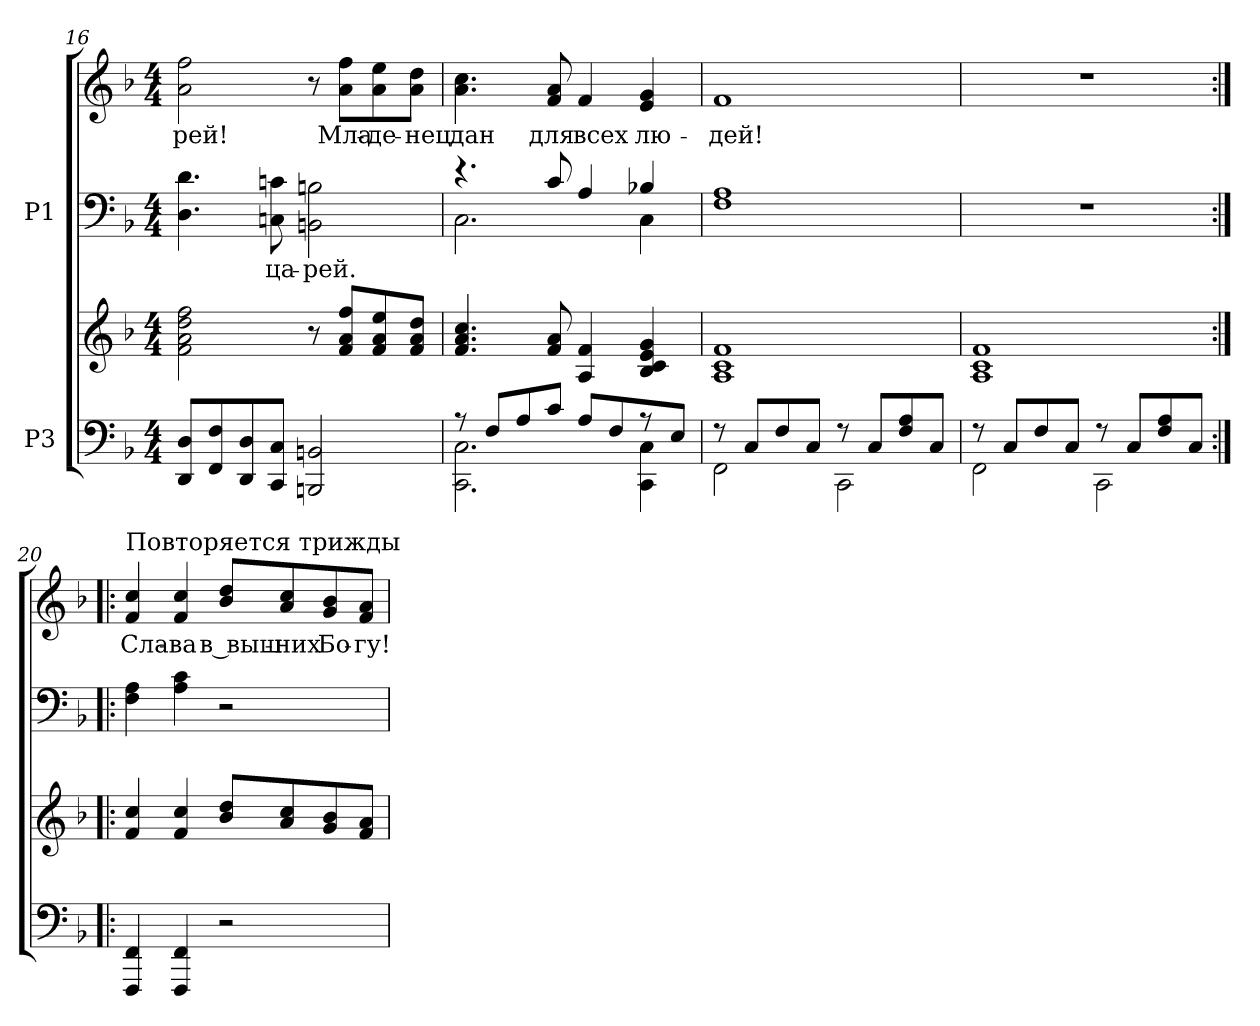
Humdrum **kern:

**kern	**kern	**kern	**text	**kern	**text
*part2	*part2	*part1	*part1	*part1	*part1
*staff4	*staff3	*staff2	*staff2	*staff1	*staff1
*I"P3	*	*I"P1	*	*	*
*clefF4	*clefG2	*clefF4	*	*clefG2	*
*k[b-]	*k[b-]	*k[b-]	*	*k[b-]	*
*F:	*F:	*F:	*	*F:	*
*M4/4	*M4/4	*M4/4	*	*M4/4	*
=16	=16	=16	=16	=16	=16
!	!	!	!	!	!LO:LY:b:color=#000000
8DDi/ 8DiL	2fi\ 2ai 2ddi 2ffi	4.Di\ 4.di	.	2ai\ 2ffi	-рей!
8FFi/ 8Fi	.	.	.	.	.
8DDi/ 8Di	.	.	.	.	.
!	!	!	!LO:LY:a:color=#000000	!	!
8CCi/ 8CiJ	.	8Cni\ 8cni	ца-	.	.
!	!	!	!LO:LY:a:color=#000000	!	!
2BBBni/ 2BBni	8r	2BBni\ 2Bni	-рей.	8r	.
!	!	!	!	!	!LO:LY:b:color=#000000
.	8fi/ 8ai 8ffiL	.	.	8ai\ 8ffiL	Мла-
!	!	!	!	!	!LO:LY:b:color=#000000
.	8fi/ 8ai 8eei	.	.	8ai\ 8eei	-де-
!	!	!	!	!	!LO:LY:b:color=#000000
.	8fi/ 8ai 8ddiJ	.	.	8ai\ 8ddiJ	-нец
=17	=17	=17	=17	=17	=17
*^	*	*^	*	*	*
!	!	!	!	!	!	!	!LO:LY:b:color=#000000
8r	2.CCi\ 2.Ci	4.fi/ 4.ai 4.cci	4.r	2.Ci\	.	4.ai\ 4.cci	дан
8Fi/L	.	.	.	.	.	.	.
8Ai/	.	.	.	.	.	.	.
!	!	!	!	!	!	!	!LO:LY:b:color=#000000
8ci/J	.	8fi/ 8ai	8ci/	.	.	8fi/ 8ai	для
!	!	!	!	!	!	!	!LO:LY:b:color=#000000
8Ai/L	.	4Ai/ 4fi	4Ai/	.	.	4fi/	всех
8Fi/	.	.	.	.	.	.	.
!	!	!	!	!	!	!	!LO:LY:b:color=#000000
8r	4CCi\ 4Ci	4B-i/ 4ci 4ei 4gi	4B-Xi/	4Ci\	.	4ei/ 4gi	лю-
8Ei/J	.	.	.	.	.	.	.
*	*	*	*v	*v	*	*	*
!!LO:PB:g=z
=18	=18	=18	=18	=18	=18	=18
!	!	!	!	!	!	!LO:LY:b:color=#000000
8r	2FFi\	1Ai 1ci 1fi	1Fi 1Ai	.	1fi	-дей!
8Ci/L	.	.	.	.	.	.
8Fi/	.	.	.	.	.	.
8Ci/J	.	.	.	.	.	.
8r	2CCi\	.	.	.	.	.
8Ci/L	.	.	.	.	.	.
8Fi/ 8Ai	.	.	.	.	.	.
8Ci/J	.	.	.	.	.	.
=19	=19	=19	=19	=19	=19	=19
8r	2FFi\	1Ai 1ci 1fi	1r	.	1r	.
8Ci/L	.	.	.	.	.	.
8Fi/	.	.	.	.	.	.
8Ci/J	.	.	.	.	.	.
8r	2CCi\	.	.	.	.	.
8Ci/L	.	.	.	.	.	.
8Fi/ 8Ai	.	.	.	.	.	.
8Ci/J	.	.	.	.	.	.
*v	*v	*	*	*	*	*
=20:|!|:	=20:|!|:	=20:|!|:	=20:|!|:	=20:|!|:	=20:|!|:
!	!	!	!	!LO:TX:a:t=Повторяется трижды	!
!	!	!	!	!	!LO:LY:b:color=#000000
4FFFi/ 4FFi	4fi/ 4cci	4Fi\ 4Ai	.	4fi/ 4cci	Сла-
!	!	!	!	!	!LO:LY:b:color=#000000
4FFFi/ 4FFi	4fi/ 4cci	4Ai\ 4ci	.	4fi/ 4cci	-ва
!	!	!	!	!	!LO:LY:b:color=#000000
2r	8b-i/ 8ddiL	2r	.	8b-i/ 8ddiL	в выш-
!	!	!	!	!	!LO:LY:b:color=#000000
.	8ai/ 8cci	.	.	8ai/ 8cci	-них
!	!	!	!	!	!LO:LY:b:color=#000000
.	8gi/ 8b-i	.	.	8gi/ 8b-i	Бо-
!	!	!	!	!	!LO:LY:b:color=#000000
.	8fi/ 8aiJ	.	.	8fi/ 8aiJ	-гу!
=	=	=	=	=	=
*-	*-	*-	*-	*-	*-
